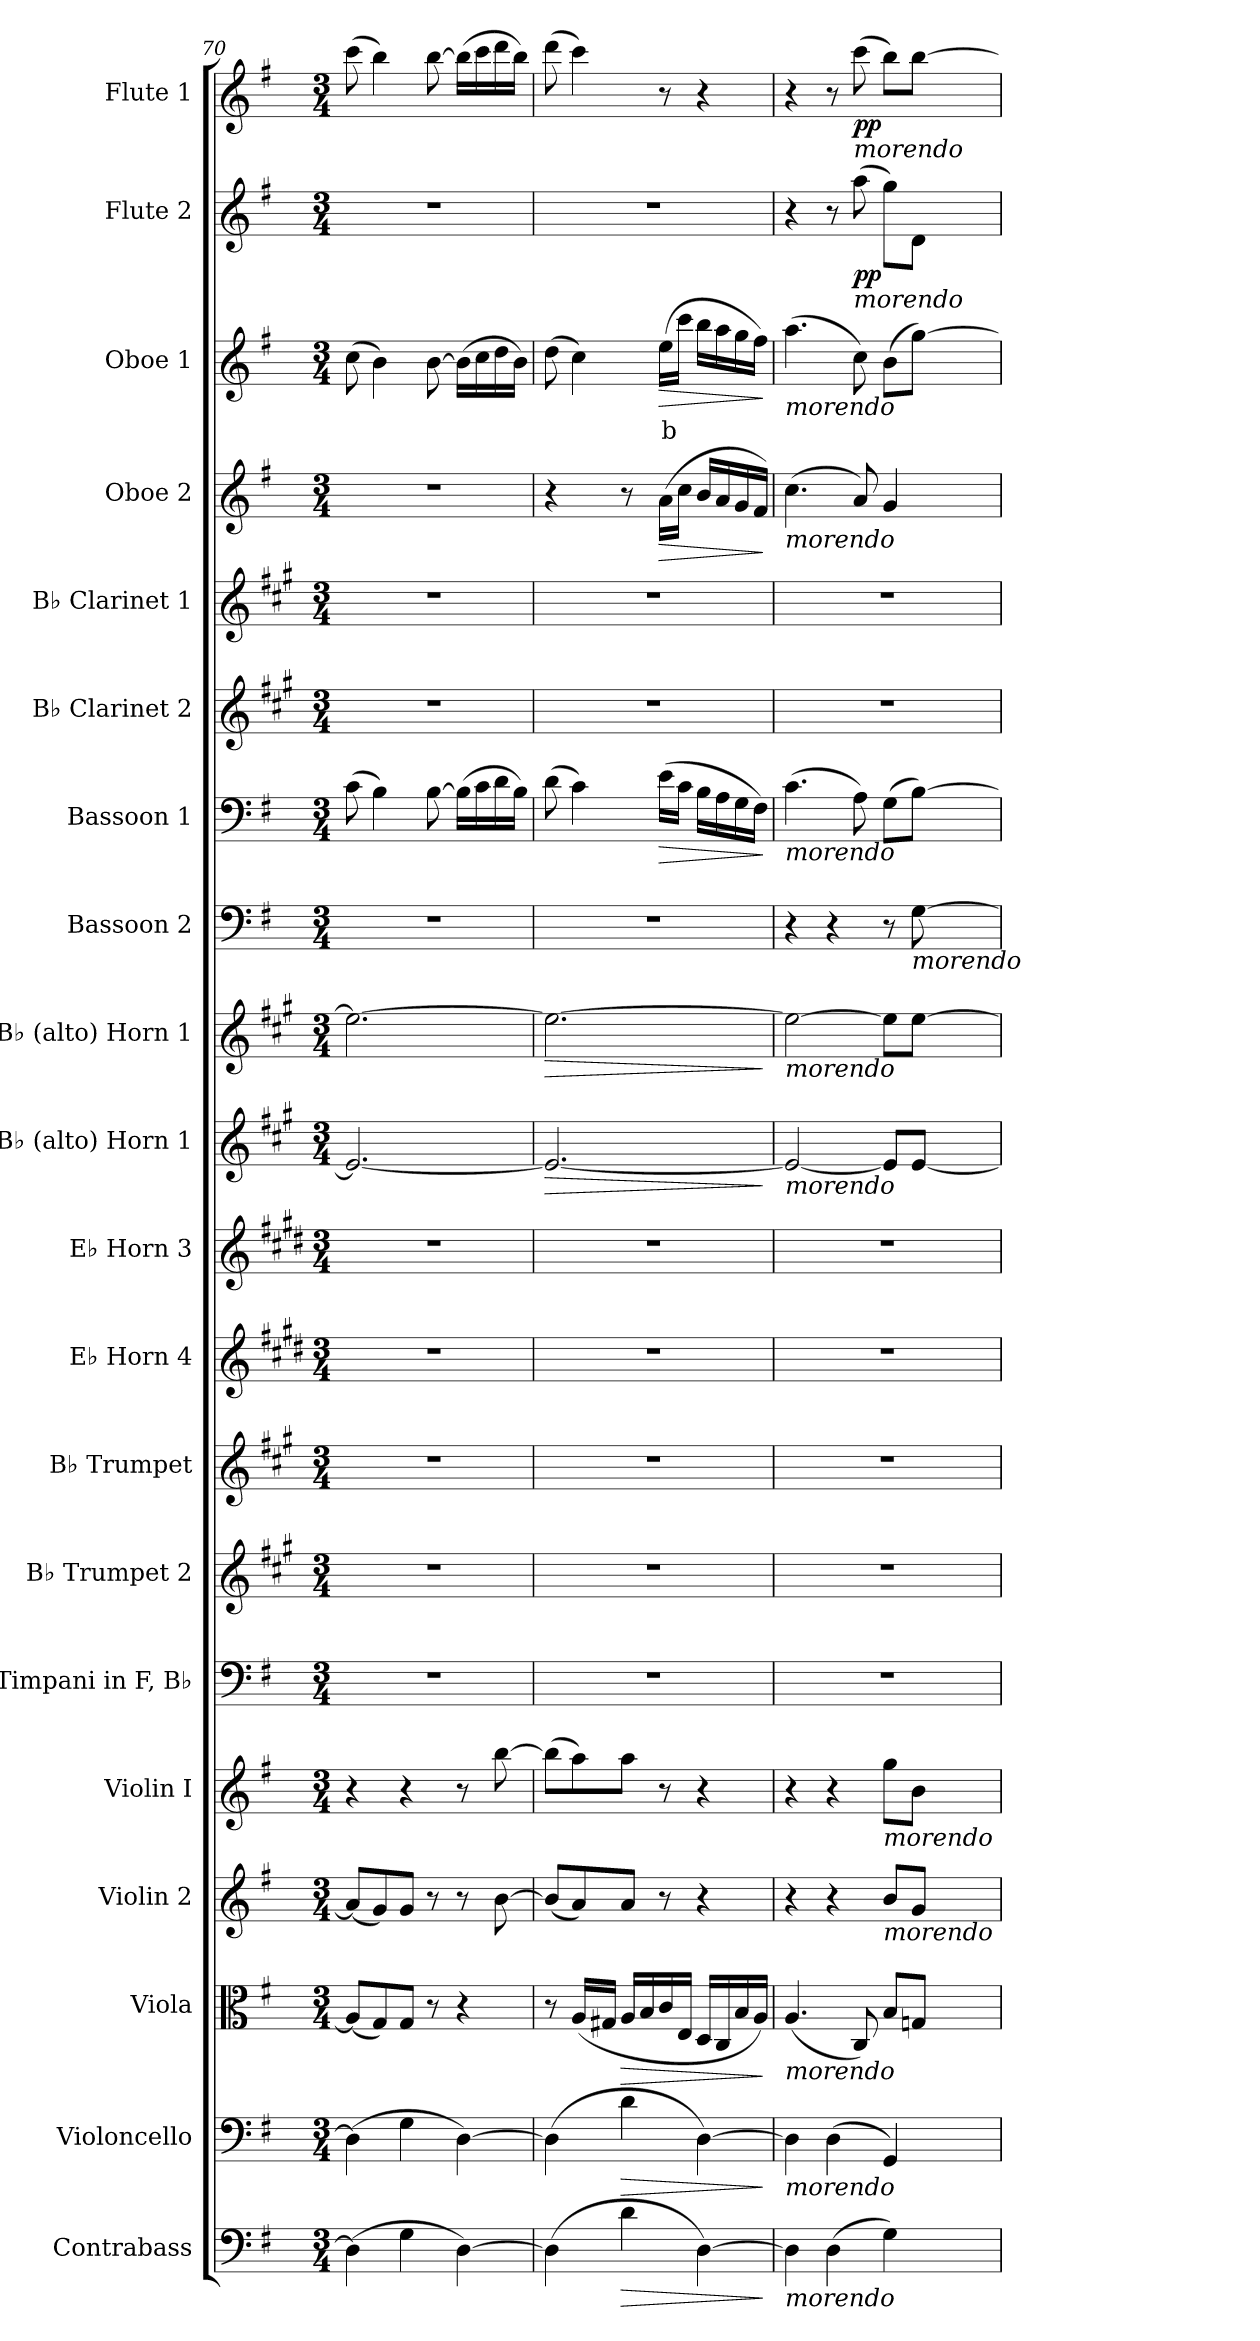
**kern	**dynam	**kern	**dynam	**kern	**dynam	**kern	**kern	**kern	**kern	**kern	**kern	**kern	**kern	**dynam	**kern	**dynam	**kern	**kern	**dynam	**kern	**kern	**kern	**dynam	**kern	**text	**dynam	**kern	**dynam	**kern	**dynam
*part20	*part20	*part19	*part19	*part18	*part18	*part17	*part16	*part15	*part14	*part13	*part12	*part11	*part10	*part10	*part9	*part9	*part8	*part7	*part7	*part6	*part5	*part4	*part4	*part3	*part3	*part3	*part2	*part2	*part1	*part1
*staff20	*staff20	*staff19	*staff19	*staff18	*staff18	*staff17	*staff16	*staff15	*staff14	*staff13	*staff12	*staff11	*staff10	*staff10	*staff9	*staff9	*staff8	*staff7	*staff7	*staff6	*staff5	*staff4	*staff4	*staff3	*staff3	*staff3	*staff2	*staff2	*staff1	*staff1
*I"Contrabass	*	*I"Violoncello	*	*I"Viola	*	*I"Violin 2	*I"Violin I	*I"Timpani in F, B♭	*I"B♭ Trumpet 2	*I"B♭ Trumpet	*I"E♭ Horn 4	*I"E♭ Horn 3	*I"B♭ (alto) Horn 1	*	*I"B♭ (alto) Horn 1	*	*I"Bassoon 2	*I"Bassoon 1	*	*I"B♭ Clarinet 2	*I"B♭ Clarinet 1	*I"Oboe 2	*	*I"Oboe 1	*	*	*I"Flute 2	*	*I"Flute 1	*
*I'Cb	*	*I'Vc	*	*I'Vla	*	*I'Vl 2	*I'Vl 1	*I'Timp	*I'Tpt 2	*I'Tpt 1	*I'Hn 4	*I'Hn 3	*I'Hn 2	*	*I'Hn 1	*	*I'Bsn 2	*I'Bsn 1	*	*I'Cl 2	*I'Cl 1	*I'Ob 2	*	*I'Ob 1	*	*	*I'Fl 2	*	*I'Fl 1	*
*clefF4	*	*clefF4	*	*clefC3	*	*clefG2	*clefG2	*clefF4	*clefG2	*clefG2	*clefG2	*clefG2	*clefG2	*	*clefG2	*	*clefF4	*clefF4	*	*clefG2	*clefG2	*clefG2	*	*clefG2	*	*	*clefG2	*	*clefG2	*
*ITrd7c12	*	*	*	*	*	*	*	*	*ITrd1c2	*ITrd1c2	*ITrd5c9	*ITrd5c9	*ITrd1c2	*	*ITrd1c2	*	*	*	*	*ITrd1c2	*ITrd1c2	*	*	*	*	*	*	*	*	*
*k[f#]	*	*k[f#]	*	*k[f#]	*	*k[f#]	*k[f#]	*k[f#]	*k[f#]	*k[f#]	*k[f#]	*k[f#]	*k[f#]	*	*k[f#]	*	*k[f#]	*k[f#]	*	*k[f#]	*k[f#]	*k[f#]	*	*k[f#]	*	*	*k[f#]	*	*k[f#]	*
*M3/4	*	*M3/4	*	*M3/4	*	*M3/4	*M3/4	*M3/4	*M3/4	*M3/4	*M3/4	*M3/4	*M3/4	*	*M3/4	*	*M3/4	*M3/4	*	*M3/4	*M3/4	*M3/4	*	*M3/4	*	*	*M3/4	*	*M3/4	*
=70	=70	=70	=70	=70	=70	=70	=70	=70	=70	=70	=70	=70	=70	=70	=70	=70	=70	=70	=70	=70	=70	=70	=70	=70	=70	=70	=70	=70	=70	=70
(4DD\]	.	(4D\]	.	(8A/L]	.	(8a/L]	4r	2.r	2.r	2.r	2.r	2.r	2.d/_	.	2.dd\_	.	2.r	(8c\	.	2.r	2.r	2.r	.	(8cc\	.	.	2.r	.	(8ccc\	.
.	.	.	.	8G/)	.	8g/)	.	.	.	.	.	.	.	.	.	.	.	4B\)	.	.	.	.	.	4b\)	.	.	.	.	4bb\)	.
4GG\	.	4G\	.	8G/J	.	8g/J	4r	.	.	.	.	.	.	.	.	.	.	.	.	.	.	.	.	.	.	.	.	.	.	.
.	.	.	.	8r	.	8r	.	.	.	.	.	.	.	.	.	.	.	[8B\	.	.	.	.	.	[8b\	.	.	.	.	[8bb\	.
[4DD\)	.	[4D\)	.	4r	.	8r	8r	.	.	.	.	.	.	.	.	.	.	(16B\LL]	.	.	.	.	.	(16b\LL]	.	.	.	.	(16bb\LL]	.
.	.	.	.	.	.	.	.	.	.	.	.	.	.	.	.	.	.	16c\	.	.	.	.	.	16cc\	.	.	.	.	16ccc\	.
.	.	.	.	.	.	[8b\	[8bb\	.	.	.	.	.	.	.	.	.	.	16d\	.	.	.	.	.	16dd\	.	.	.	.	16ddd\	.
.	.	.	.	.	.	.	.	.	.	.	.	.	.	.	.	.	.	16B\JJ)	.	.	.	.	.	16b\JJ)	.	.	.	.	16bb\JJ)	.
=71	=71	=71	=71	=71	=71	=71	=71	=71	=71	=71	=71	=71	=71	=71	=71	=71	=71	=71	=71	=71	=71	=71	=71	=71	=71	=71	=71	=71	=71	=71
!	!	!	!	!	!	!	!	!	!	!	!	!	!	!LO:HP:b	!	!LO:HP:b	!	!	!	!	!	!	!	!	!	!	!	!	!	!
(4DD\]	.	(4D\]	.	8r	.	(8b/L]	(8bb\L]	2.r	2.r	2.r	2.r	2.r	2.d/_	>	2.dd\_	>	2.r	(8d\	.	2.r	2.r	4r	.	(8dd\	.	.	2.r	.	(8ddd\	.
.	.	.	.	(16A/LL	.	8a/)	8aa\)	.	.	.	.	.	.	.	.	.	.	4c\)	.	.	.	.	.	4cc\)	.	.	.	.	4ccc\)	.
.	.	.	.	16G#X/JJ	.	.	.	.	.	.	.	.	.	.	.	.	.	.	.	.	.	.	.	.	.	.	.	.	.	.
!	!LO:HP:b	!	!LO:HP:b	!	!LO:HP:b	!	!	!	!	!	!	!	!	!	!	!	!	!	!	!	!	!	!	!	!	!	!	!	!	!
4D\	>	4d\	>	16A/LL	>	8a/J	8aa\J	.	.	.	.	.	.	.	.	.	.	.	.	.	.	8r	.	.	.	.	.	.	.	.
.	.	.	.	16B/	.	.	.	.	.	.	.	.	.	.	.	.	.	.	.	.	.	.	.	.	.	.	.	.	.	.
!	!	!	!	!	!	!	!	!	!	!	!	!	!	!	!	!	!	!	!LO:HP:b	!	!	!	!LO:HP:b	!	!LO:LY:b:color=#FF0000	!LO:HP:b	!	!	!	!
.	.	.	.	16c/	.	8r	8r	.	.	.	.	.	.	.	.	.	.	(16e\LL	>	.	.	(16a\LL	>	(16ee\LL	b	>	.	.	8r	.
.	.	.	.	16E/JJ	.	.	.	.	.	.	.	.	.	.	.	.	.	16c\JJ	.	.	.	16cc\JJ	.	16ccc\JJ	.	.	.	.	.	.
[4DD\)	.	[4D\)	.	16D/LL	.	4r	4r	.	.	.	.	.	.	.	.	.	.	16B\LL	.	.	.	16b/LL	.	16bb\LL	.	.	.	.	4r	.
.	.	.	.	16C/	.	.	.	.	.	.	.	.	.	.	.	.	.	16A\	.	.	.	16a/	.	16aa\	.	.	.	.	.	.
.	.	.	.	16B/	.	.	.	.	.	.	.	.	.	.	.	.	.	16G\	.	.	.	16g/	.	16gg\	.	.	.	.	.	.
.	.	.	.	16A/JJ)	.	.	.	.	.	.	.	.	.	.	.	.	.	16F#\JJ)	.	.	.	16f#/JJ)	.	16ff#\JJ)	.	.	.	.	.	.
.	]	.	]	.	]	.	.	.	.	.	.	.	.	]	.	]	.	.	]	.	.	.	]	.	.	]	.	.	.	.
!!LO:PB:g=z
=72	=72	=72	=72	=72	=72	=72	=72	=72	=72	=72	=72	=72	=72	=72	=72	=72	=72	=72	=72	=72	=72	=72	=72	=72	=72	=72	=72	=72	=72	=72
!	!	!	!	!	!	!	!	!	!	!	!	!	!	!	!	!	!	!	!	!	!	!	!	!LO:TX:b:i:t=morendo	!	!	!	!	!	!
!	!	!	!	!	!	!	!	!	!	!	!	!	!	!	!	!	!	!	!	!	!	!LO:TX:b:i:t=morendo	!	!	!	!	!	!	!	!
!	!	!	!	!	!	!	!	!	!	!	!	!	!	!	!	!	!	!LO:TX:b:i:t=morendo	!	!	!	!	!	!	!	!	!	!	!	!
!	!	!	!	!	!	!	!	!	!	!	!	!	!	!	!LO:TX:b:i:t=morendo	!	!	!	!	!	!	!	!	!	!	!	!	!	!	!
!	!	!	!	!	!	!	!	!	!	!	!	!	!LO:TX:b:i:t=morendo	!	!	!	!	!	!	!	!	!	!	!	!	!	!	!	!	!
!	!	!	!	!LO:TX:b:i:t=morendo	!	!	!	!	!	!	!	!	!	!	!	!	!	!	!	!	!	!	!	!	!	!	!	!	!	!
!	!	!LO:TX:b:i:t=morendo	!	!	!	!	!	!	!	!	!	!	!	!	!	!	!	!	!	!	!	!	!	!	!	!	!	!	!	!
!LO:TX:b:i:t=morendo	!	!	!	!	!	!	!	!	!	!	!	!	!	!	!	!	!	!	!	!	!	!	!	!	!	!	!	!	!	!
4DD\]	.	4D\]	.	(4.A/	.	4r	4r	2.r	2.r	2.r	2.r	2.r	2d/_	.	2dd\_	.	4r	(4.c\	.	2.r	2.r	(4.cc\	.	(4.aa\	.	.	4r	.	4r	.
(4DD\	.	(4D\	.	.	.	4r	4r	.	.	.	.	.	.	.	.	.	4r	.	.	.	.	.	.	.	.	.	8r	.	8r	.
!	!	!	!	!	!	!	!	!	!	!	!	!	!	!	!	!	!	!	!	!	!	!	!	!	!	!	!	!	!LO:TX:b:i:t=morendo	!
!	!	!	!	!	!	!	!	!	!	!	!	!	!	!	!	!	!	!	!	!	!	!	!	!	!	!	!LO:TX:b:i:t=morendo	!	!	!
!	!	!	!	!	!	!	!	!	!	!	!	!	!	!	!	!	!	!	!	!	!	!	!	!	!	!	!	!LO:DY:b	!	!LO:DY:b
.	.	.	.	8C/)	.	.	.	.	.	.	.	.	.	.	.	.	.	8A\)	.	.	.	8a/)	.	8cc\)	.	.	(8aa\	pp	(8ccc\	pp
!	!	!	!	!	!	!	!LO:TX:b:i:t=morendo	!	!	!	!	!	!	!	!	!	!	!	!	!	!	!	!	!	!	!	!	!	!	!
!	!	!	!	!	!	!LO:TX:b:i:t=morendo	!	!	!	!	!	!	!	!	!	!	!	!	!	!	!	!	!	!	!	!	!	!	!	!
4GG\)	.	4GG/)	.	8B/L	.	8b/L	8gg\L	.	.	.	.	.	8d/L]	.	8dd\L]	.	8r	(8G\L	.	.	.	4g/	.	(8b\L	.	.	8gg\L)	.	8bb\L)	.
!	!	!	!	!	!	!	!	!	!	!	!	!	!	!	!	!	!LO:TX:b:i:t=morendo	!	!	!	!	!	!	!	!	!	!	!	!	!
.	.	.	.	8Gn/J	.	8g/J	8b\J	.	.	.	.	.	[8d/J	.	[8dd\J	.	[8G\	[8B\J)	.	.	.	.	.	[8gg\J)	.	.	8d\J	.	[8bb\J	.
=	=	=	=	=	=	=	=	=	=	=	=	=	=	=	=	=	=	=	=	=	=	=	=	=	=	=	=	=	=	=
*-	*-	*-	*-	*-	*-	*-	*-	*-	*-	*-	*-	*-	*-	*-	*-	*-	*-	*-	*-	*-	*-	*-	*-	*-	*-	*-	*-	*-	*-	*-
